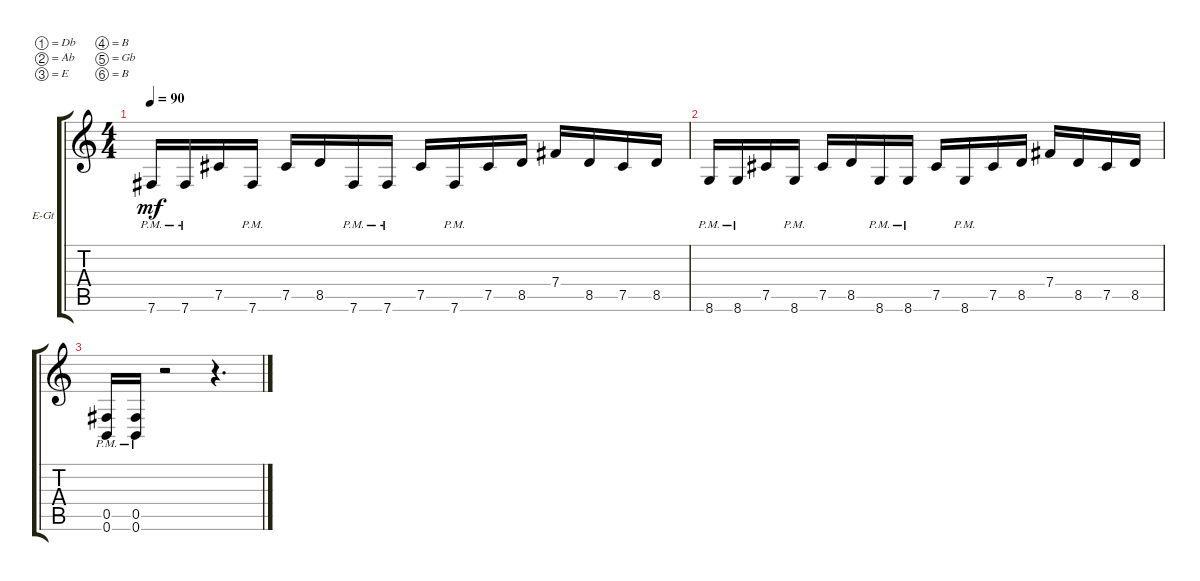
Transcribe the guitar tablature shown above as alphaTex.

\defaultSystemsLayout 4
\bracketExtendMode groupsimilarinstruments
\firstSystemTrackNameOrientation horizontal
\otherSystemsTrackNameOrientation horizontal
\track ("Electric Guitar" "E-Gt") {instrument distortionguitar}
\staff {score tabs}
\tuning (Db4 Ab3 E3 B2 Gb2 B1)
\ts (4 4)
\tempo 90
\clef g2
\ks c
7.6{pm}.16{dy mf} 7.6{pm}.16 7.5.16 7.6{pm}.16 7.5.16 8.5.16 7.6{pm}.16 7.6{pm}.16 7.5.16 7.6{pm}.16 7.5.16 8.5.16 7.4.16 8.5.16 7.5.16 8.5.16 |
8.6{pm}.16 8.6{pm}.16 7.5.16 8.6{pm}.16 7.5.16 8.5.16 8.6{pm}.16 8.6{pm}.16 7.5.16 8.6{pm}.16 7.5.16 8.5.16 7.4.16 8.5.16 7.5.16 8.5.16 |
(0.6{pm} 0.5{pm}).16 (0.5{pm} 0.6{pm}).16 r.2 r.4{d}
